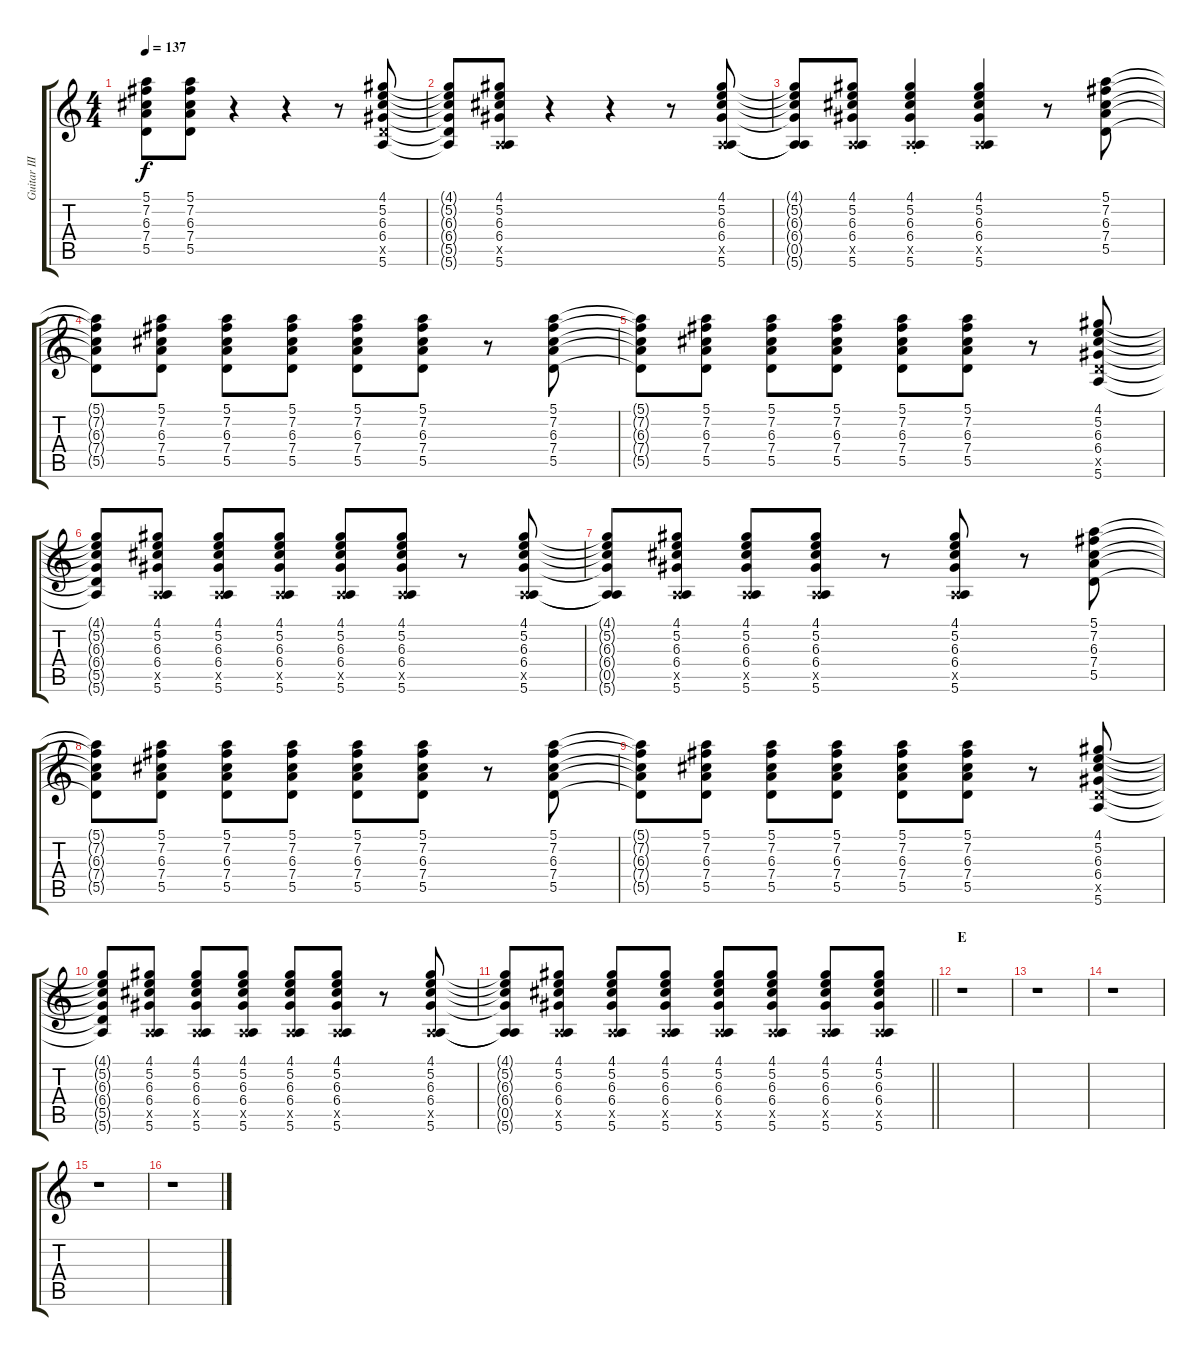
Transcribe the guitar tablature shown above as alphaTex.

\track ("Guitar III" "Guitar III") {instrument acousticguitarsteel}
\staff {score tabs}
\tuning (E4 B3 G3 D3 A2 E2) {hide}
\ts (4 4)
\tempo 137
\clef g2
\ks c
(5.1{t} 7.2{t} 6.3{t} 7.4{t} 5.5{t}).8{dy f} (5.1 7.2 6.3 7.4 5.5).8 r.4 r.4 r.8 (4.1 5.2 6.3 6.4 5.5{x} 5.6).8 |
(4.1{t} 5.2{t} 6.3{t} 6.4{t} 5.5{t} 5.6{t}).8 (4.1 5.2 6.3 6.4 0.5{x} 5.6).8 r.4 r.4 r.8 (4.1 5.2 6.3 6.4 0.5{x} 5.6).8 |
(4.1{t} 5.2{t} 6.3{t} 6.4{t} 0.5{t} 5.6{t}).8 (4.1 5.2 6.3 6.4 0.5{x} 5.6).8 (4.1{st} 5.2{st} 6.3{st} 6.4{st} 0.5{x} 5.6{st}).4 (4.1 5.2 6.3 6.4 0.5{x} 5.6).4 r.8 (5.1 7.2 6.3 7.4 5.5).8 |
(5.1{t} 7.2{t} 6.3{t} 7.4{t} 5.5{t}).8 (5.1 7.2 6.3 7.4 5.5).8 (5.1 7.2 6.3 7.4 5.5).8 (5.1 7.2 6.3 7.4 5.5).8 (5.1 7.2 6.3 7.4 5.5).8 (5.1 7.2 6.3 7.4 5.5).8 r.8 (5.1 7.2 6.3 7.4 5.5).8 |
(5.1{t} 7.2{t} 6.3{t} 7.4{t} 5.5{t}).8 (5.1 7.2 6.3 7.4 5.5).8 (5.1 7.2 6.3 7.4 5.5).8 (5.1 7.2 6.3 7.4 5.5).8 (5.1 7.2 6.3 7.4 5.5).8 (5.1 7.2 6.3 7.4 5.5).8 r.8 (4.1 5.2 6.3 6.4 5.5{x} 5.6).8 |
(4.1{t} 5.2{t} 6.3{t} 6.4{t} 5.5{t} 5.6{t}).8 (4.1 5.2 6.3 6.4 0.5{x} 5.6).8 (4.1 5.2 6.3 6.4 0.5{x} 5.6).8 (4.1 5.2 6.3 6.4 0.5{x} 5.6).8 (4.1 5.2 6.3 6.4 0.5{x} 5.6).8 (4.1 5.2 6.3 6.4 0.5{x} 5.6).8 r.8 (4.1 5.2 6.3 6.4 0.5{x} 5.6).8 |
(4.1{t} 5.2{t} 6.3{t} 6.4{t} 0.5{t} 5.6{t}).8 (4.1 5.2 6.3 6.4 0.5{x} 5.6).8 (4.1 5.2 6.3 6.4 0.5{x} 5.6).8 (4.1 5.2 6.3 6.4 0.5{x} 5.6).8 r.8 (4.1 5.2 6.3 6.4 0.5{x} 5.6).8 r.8 (5.1 7.2 6.3 7.4 5.5).8 |
(5.1{t} 7.2{t} 6.3{t} 7.4{t} 5.5{t}).8 (5.1 7.2 6.3 7.4 5.5).8 (5.1 7.2 6.3 7.4 5.5).8 (5.1 7.2 6.3 7.4 5.5).8 (5.1 7.2 6.3 7.4 5.5).8 (5.1 7.2 6.3 7.4 5.5).8 r.8 (5.1 7.2 6.3 7.4 5.5).8 |
(5.1{t} 7.2{t} 6.3{t} 7.4{t} 5.5{t}).8 (5.1 7.2 6.3 7.4 5.5).8 (5.1 7.2 6.3 7.4 5.5).8 (5.1 7.2 6.3 7.4 5.5).8 (5.1 7.2 6.3 7.4 5.5).8 (5.1 7.2 6.3 7.4 5.5).8 r.8 (4.1 5.2 6.3 6.4 5.5{x} 5.6).8 |
(4.1{t} 5.2{t} 6.3{t} 6.4{t} 5.5{t} 5.6{t}).8 (4.1 5.2 6.3 6.4 0.5{x} 5.6).8 (4.1 5.2 6.3 6.4 0.5{x} 5.6).8 (4.1 5.2 6.3 6.4 0.5{x} 5.6).8 (4.1 5.2 6.3 6.4 0.5{x} 5.6).8 (4.1 5.2 6.3 6.4 0.5{x} 5.6).8 r.8 (4.1 5.2 6.3 6.4 0.5{x} 5.6).8 |
\barLineRight lightlight
(4.1{t} 5.2{t} 6.3{t} 6.4{t} 0.5{t} 5.6{t}).8 (4.1 5.2 6.3 6.4 0.5{x} 5.6).8 (4.1 5.2 6.3 6.4 0.5{x} 5.6).8 (4.1 5.2 6.3 6.4 0.5{x} 5.6).8 (4.1 5.2 6.3 6.4 0.5{x} 5.6).8 (4.1 5.2 6.3 6.4 0.5{x} 5.6).8 (4.1 5.2 6.3 6.4 0.5{x} 5.6).8 (4.1 5.2 6.3 6.4 0.5{x} 5.6).8 |
\section ("" "E")
r.1 |
r.1 |
r.1 |
r.1 |
r.1
